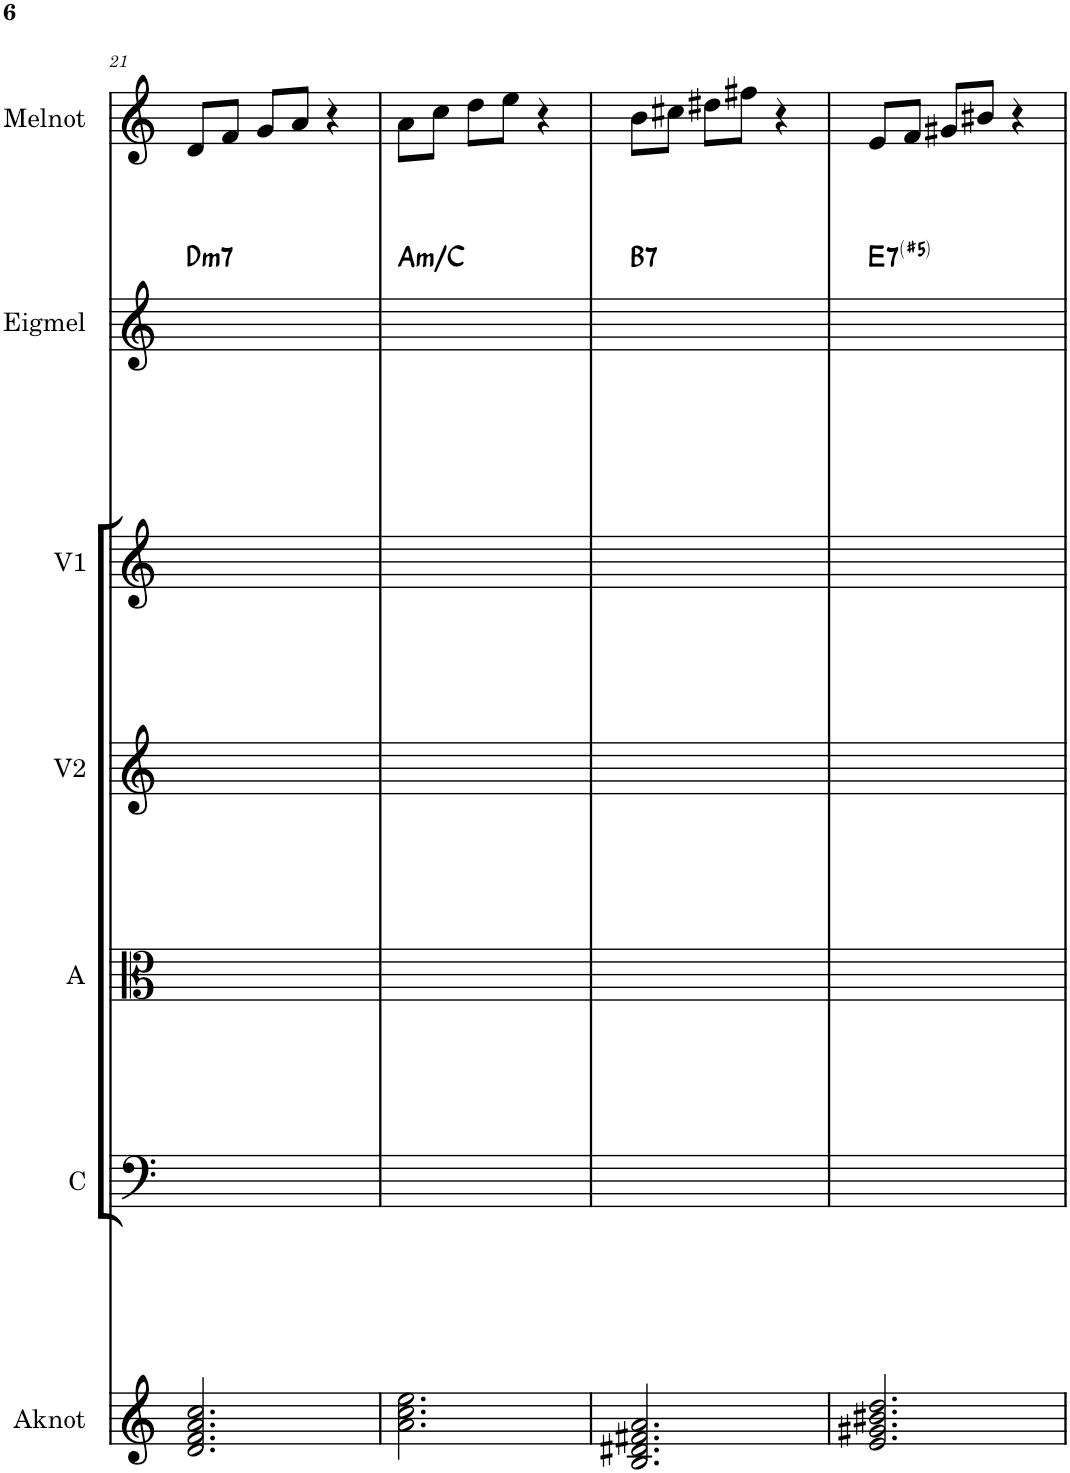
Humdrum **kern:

**kern	**kern	**kern	**kern	**kern	**kern	**harte	**kern
*part7	*part6	*part5	*part4	*part3	*part2	*part2	*part1
*staff7	*staff6	*staff5	*staff4	*staff3	*staff2	*	*staff1
*I"Akkoordnoten	*I"Cello	*I"Altviool	*I"Viool 2	*I"Viool 1	*I"Eigen melodie	*	*I"Melodienoten
*I'Aknot	*I'C	*I'A	*I'V2	*I'V1	*I'Eigmel	*	*I'Melnot
!!LO:PB:g=z
*clefG2	*clefF4	*clefC3	*clefG2	*clefG2	*clefG2	*	*clefG2
*k[]	*k[]	*k[]	*k[]	*k[]	*k[]	*	*k[]
*M3/4	*M3/4	*M3/4	*M3/4	*M3/4	*M3/4	*	*M3/4
=21	=21	=21	=21	=21	=21	=21	=21
!	!	!	!	!	!	!LO:H:kt=m7	!
2.d/ 2.f/ 2.a/ 2.cc/	2.ryy	2.ryy	2.ryy	2.ryy	2.ryy	D:min7	8d/L
.	.	.	.	.	.	.	8f/J
.	.	.	.	.	.	.	8g/L
.	.	.	.	.	.	.	8a/J
.	.	.	.	.	.	.	4r
=22	=22	=22	=22	=22	=22	=22	=22
!	!	!	!	!	!	!LO:H:kt=m	!
2.a\ 2.cc\ 2.ee\	2.ryy	2.ryy	2.ryy	2.ryy	2.ryy	A:min/b3	8a\L
.	.	.	.	.	.	.	8cc\J
.	.	.	.	.	.	.	8dd\L
.	.	.	.	.	.	.	8ee\J
.	.	.	.	.	.	.	4r
=23	=23	=23	=23	=23	=23	=23	=23
!	!	!	!	!	!	!LO:H:kt=7	!
2.B/ 2.d#X/ 2.f#X/ 2.a/	2.ryy	2.ryy	2.ryy	2.ryy	2.ryy	B:7	8b\L
.	.	.	.	.	.	.	8cc#X\J
.	.	.	.	.	.	.	8dd#X\L
.	.	.	.	.	.	.	8ff#X\J
.	.	.	.	.	.	.	4r
=24	=24	=24	=24	=24	=24	=24	=24
!	!	!	!	!	!	!LO:H:kt=7	!
2.e/ 2.g#X/ 2.b#X/ 2.dd/	2.ryy	2.ryy	2.ryy	2.ryy	2.ryy	E:(3,#5,b7)	8e/L
.	.	.	.	.	.	.	8f/J
.	.	.	.	.	.	.	8g#X/L
.	.	.	.	.	.	.	8b#X/J
.	.	.	.	.	.	.	4r
=	=	=	=	=	=	=	=
*-	*-	*-	*-	*-	*-	*-	*-
